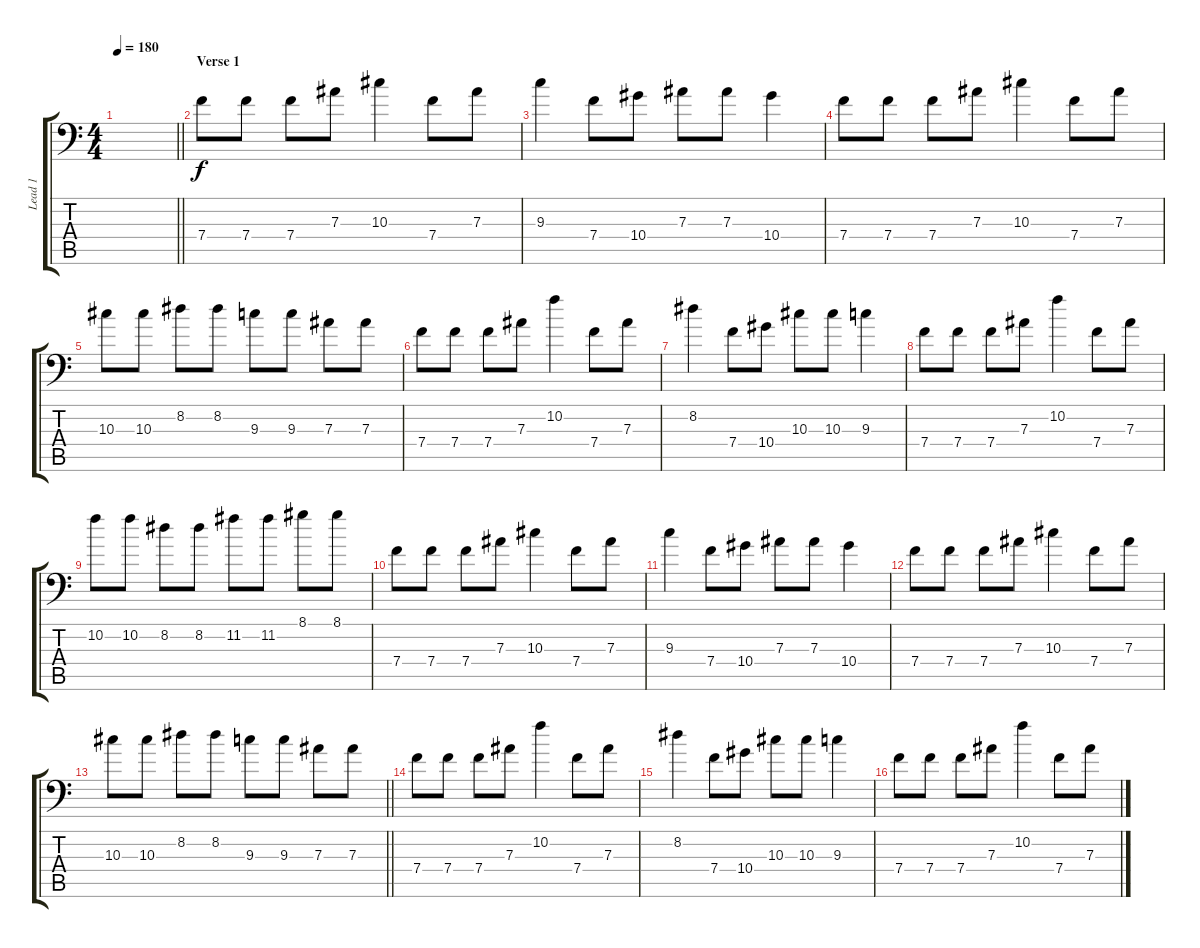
\track ("Lead 1" "Lead 1") {instrument distortionguitar}
\staff {score tabs}
\tuning (C4 G3 Eb3 Bb2 F2 Bb1) {hide}
\ts (4 4)
\tempo 180
\clef f4
\barLineRight lightlight
\ks c
|
\section ("" "Verse 1")
7.4.8 7.4.8 7.4.8 7.3.8 10.3.4 7.4.8 7.3.8 |
9.3.4 7.4.8 10.4.8 7.3.8 7.3.8 10.4.4 |
7.4.8 7.4.8 7.4.8 7.3.8 10.3.4 7.4.8 7.3.8 |
10.3.8 10.3.8 8.2.8 8.2.8 9.3.8 9.3.8 7.3.8 7.3.8 |
7.4.8 7.4.8 7.4.8 7.3.8 10.2.4 7.4.8 7.3.8 |
8.2.4 7.4.8 10.4.8 10.3.8 10.3.8 9.3.4 |
7.4.8 7.4.8 7.4.8 7.3.8 10.2.4 7.4.8 7.3.8 |
10.2.8 10.2.8 8.2.8 8.2.8 11.2.8 11.2.8 8.1.8 8.1.8 |
7.4.8 7.4.8 7.4.8 7.3.8 10.3.4 7.4.8 7.3.8 |
9.3.4 7.4.8 10.4.8 7.3.8 7.3.8 10.4.4 |
7.4.8 7.4.8 7.4.8 7.3.8 10.3.4 7.4.8 7.3.8 |
\barLineRight lightlight
10.3.8 10.3.8 8.2.8 8.2.8 9.3.8 9.3.8 7.3.8 7.3.8 |
7.4.8 7.4.8 7.4.8 7.3.8 10.2.4 7.4.8 7.3.8 |
8.2.4 7.4.8 10.4.8 10.3.8 10.3.8 9.3.4 |
7.4.8 7.4.8 7.4.8 7.3.8 10.2.4 7.4.8 7.3.8
